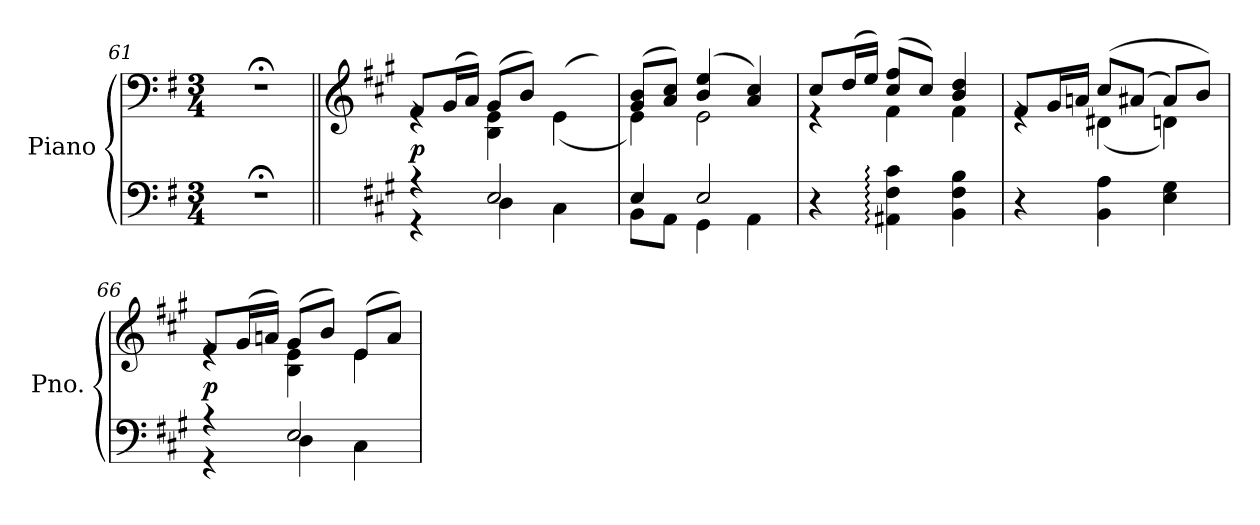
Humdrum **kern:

**kern	**kern	**dynam
*part1	*part1	*part1
*staff2	*staff1	*staff1/2
*I"Piano	*	*
*I'Pno.	*	*
*clefF4	*clefF4	*
*k[f#]	*k[f#]	*
*M3/4	*M3/4	*
=61	=61	=61
2.r;<	2.r;<	.
=62||	=62||	=62||
*	*clefG2	*
*k[f#c#g#]	*k[f#c#g#]	*
*	*MM80	*
*^	*^	*
!	!	!	!	!LO:DY:a=2
4rGG	4rA	8f#/L	4re	p
.	.	(>16g#/L	.	.
.	.	16a/JJ)	.	.
2E/	4D\	(>8g#/L	4B\ 4e\	.
.	.	8b/J)	.	.
.	4C#\	(>8e/Lyy	(<4e\	.
.	.	8a/J)	.	.
=63	=63	=63	=63	=63
4E/	8BB\L	(>8g#/ 8b/L	4e\)	.
.	8AA\J	8a/ 8cc#/J)	.	.
2E/	4GG#\	(>4b/ 4ee/	2e\	.
.	4AA\	4a/ 4cc#/)	.	.
*v	*v	*	*	*
!!LO:LB:g=z	!!
=64	=64	=64	=64
4r	8cc#/L	4r	.
.	(>16dd/L	.	.
.	16ee/JJ)	.	.
4AA#X\: 4F#\: 4c#\:	(>8cc#/ 8ff#/L	4f#\	.
.	8cc#/J)	.	.
4BB\ 4F#\ 4B\	4b/ 4dd/	4f#\	.
=65	=65	=65	=65
4r	8f#/L	4re	.
.	16g#/L	.	.
.	16an/JJ	.	.
4BB\ 4A\	(>8cc#/L	(<4d#X\	.
.	(>8a#X/J	.	.
4E\ 4G#\	8a#/L)	4dn\)	.
.	8b/J)	.	.
=66	=66	=66	=66
*^	*	*	*
!	!	!	!	!LO:DY:a=2
4rGG	4rA	8f#/L	4re	p
.	.	(>16g#/L	.	.
.	.	16an/JJ)	.	.
2E/	4D\	(>8g#/L	4B\ 4e\	.
.	.	8b/J)	.	.
.	4C#\	(>8e/L	4e\	.
.	.	8a/J)	.	.
*v	*v	*	*	*
*	*v	*v	*
=	=	=
*-	*-	*-
